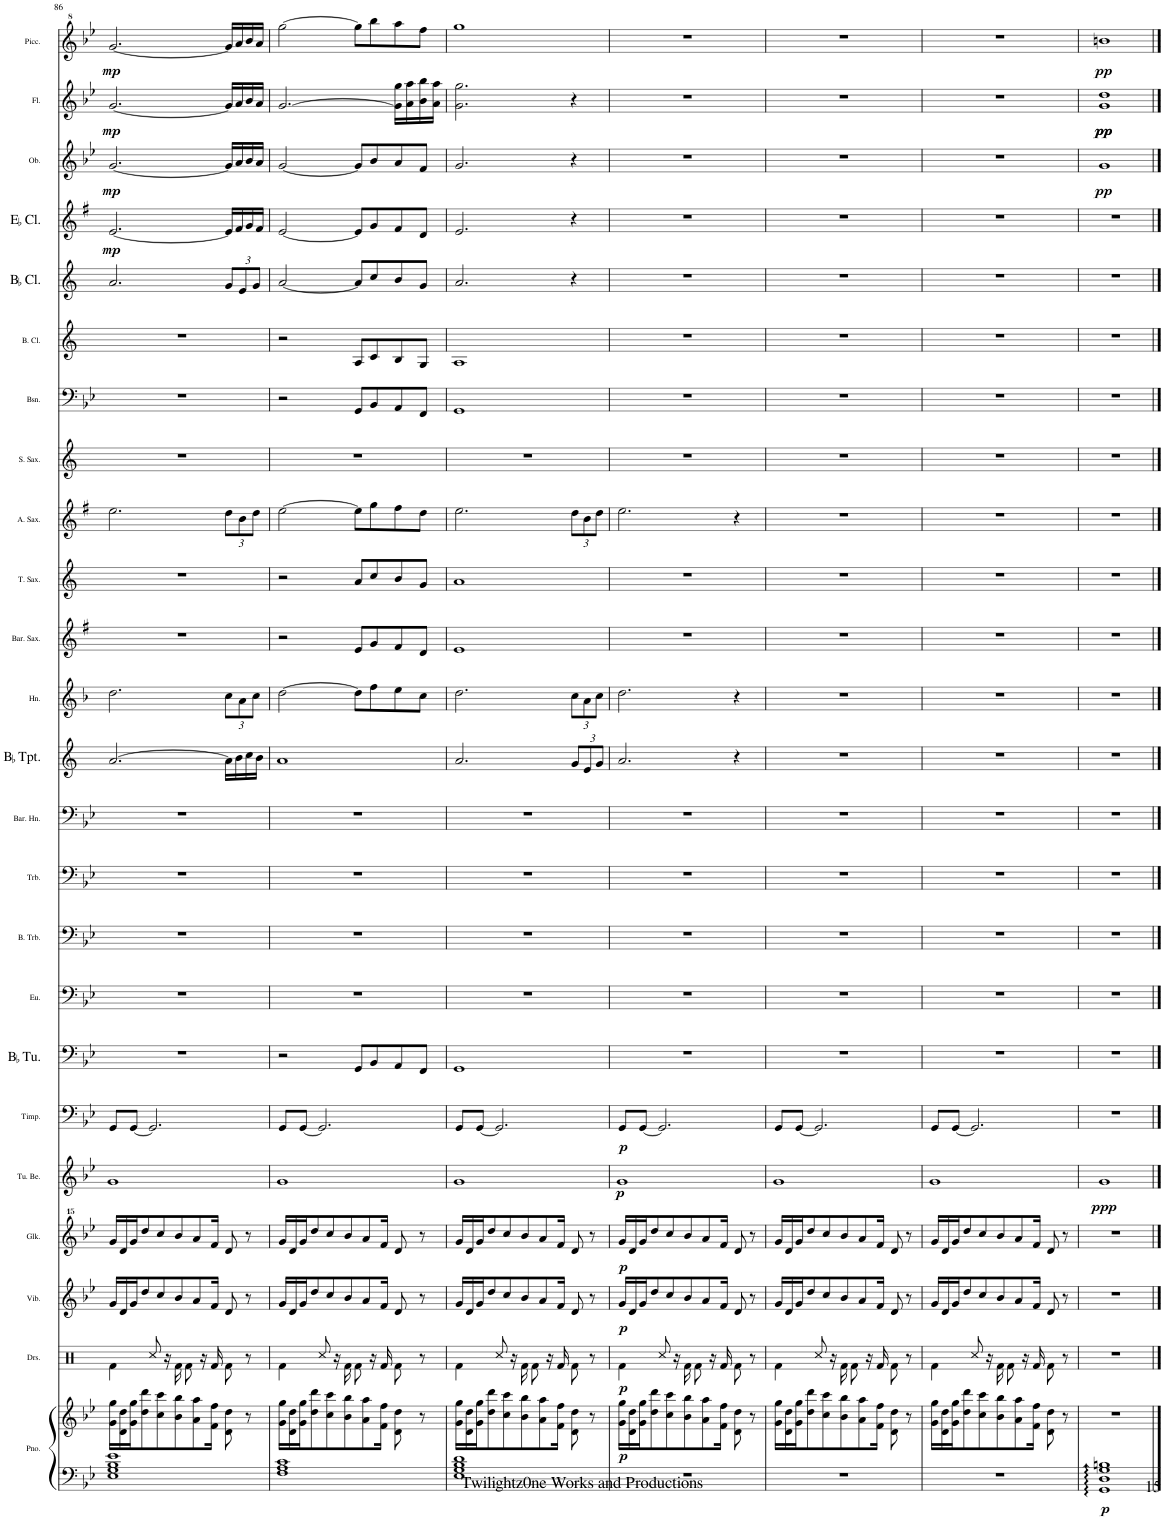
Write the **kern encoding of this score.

**kern	**kern	**dynam	**kern	**dynam	**kern	**dynam	**kern	**dynam	**kern	**dynam	**kern	**dynam	**kern	**kern	**kern	**kern	**kern	**kern	**kern	**kern	**kern	**kern	**kern	**kern	**kern	**kern	**kern	**dynam	**kern	**dynam	**kern	**dynam	**kern	**dynam
*part24	*part24	*part24	*part23	*part23	*part22	*part22	*part21	*part21	*part20	*part20	*part19	*part19	*part18	*part17	*part16	*part15	*part14	*part13	*part12	*part11	*part10	*part9	*part8	*part7	*part6	*part5	*part4	*part4	*part3	*part3	*part2	*part2	*part1	*part1
*staff25	*staff24	*staff24/25	*staff23	*staff23	*staff22	*staff22	*staff21	*staff21	*staff20	*staff20	*staff19	*staff19	*staff18	*staff17	*staff16	*staff15	*staff14	*staff13	*staff12	*staff11	*staff10	*staff9	*staff8	*staff7	*staff6	*staff5	*staff4	*staff4	*staff3	*staff3	*staff2	*staff2	*staff1	*staff1
*I"Piano	*	*	*I"Drumset	*	*I"Vibraphone	*	*I"Glockenspiel	*	*I"Tubular Bells	*	*I"Timpani	*	*I"BaccidentalFlat Tuba	*I"Euphonium	*I"Bass Trombone	*I"Trombone	*I"Baritone Horn	*I"BaccidentalFlat Trumpet	*I"Horn	*I"Baritone Saxophone	*I"Tenor Saxophone	*I"Alto Saxophone	*I"Soprano Saxophone	*I"Bassoon	*I"Bass Clarinet	*I"BaccidentalFlat Clarinet	*I"EaccidentalFlat Clarinet	*	*I"Oboe	*	*I"Flute	*	*I"Piccolo	*
*I'Pno.	*	*	*I'Drs.	*	*I'Vib.	*	*I'Glk.	*	*I'Tu. Be.	*	*I'Timp.	*	*I'BaccidentalFlat Tu.	*I'Eu.	*I'B. Trb.	*I'Trb.	*I'Bar. Hn.	*I'BaccidentalFlat Tpt.	*I'Hn.	*I'Bar. Sax.	*I'T. Sax.	*I'A. Sax.	*I'S. Sax.	*I'Bsn.	*I'B. Cl.	*I'BaccidentalFlat Cl.	*I'EaccidentalFlat Cl.	*	*I'Ob.	*	*I'Fl.	*	*I'Picc.	*
!!LO:PB:g=z
*clefF4	*clefG2	*	*clefX	*	*clefG2	*	*clefG^^2	*	*clefG2	*	*clefF4	*	*clefF4	*clefF4	*clefF4	*clefF4	*clefF4	*clefG2	*clefG2	*clefG2	*clefG2	*clefG2	*clefG2	*clefF4	*clefG2	*clefG2	*clefG2	*	*clefG2	*	*clefG2	*	*clefG^2	*
*	*	*	*	*	*	*	*	*	*	*	*	*	*	*	*	*	*Trd4c7	*Trd1c2	*Trd4c7	*Trd12c21	*Trd8c14	*Trd5c9	*Trd1c2	*	*Trd8c14	*Trd1c2	*Trd-2c-3	*	*	*	*	*	*Trd-7c-12	*
*k[b-e-]	*k[b-e-]	*	*k[]	*	*k[b-e-]	*	*k[b-e-]	*	*k[b-e-]	*	*k[b-e-]	*	*k[b-e-]	*k[b-e-]	*k[b-e-]	*k[b-e-]	*k[b-e-]	*k[]	*k[b-]	*k[f#]	*k[]	*k[f#]	*k[]	*k[b-e-]	*k[]	*k[]	*k[f#]	*	*k[b-e-]	*	*k[b-e-]	*	*k[b-e-]	*
*M4/4	*M4/4	*	*M4/4	*	*M4/4	*	*M4/4	*	*M4/4	*	*M4/4	*	*M4/4	*M4/4	*M4/4	*M4/4	*M4/4	*M4/4	*M4/4	*M4/4	*M4/4	*M4/4	*M4/4	*M4/4	*M4/4	*M4/4	*M4/4	*	*M4/4	*	*M4/4	*	*M4/4	*
=86	=86	=86	=86	=86	=86	=86	=86	=86	=86	=86	=86	=86	=86	=86	=86	=86	=86	=86	=86	=86	=86	=86	=86	=86	=86	=86	=86	=86	=86	=86	=86	=86	=86	=86
!	!	!	!	!	!	!	!	!	!	!	!	!	!	!	!	!	!	!	!	!	!	!	!	!	!	!	!	!LO:DY:b	!	!LO:DY:b	!	!LO:DY:b	!	!LO:DY:b
1E- 1G 1B- 1e-	16g\ 16gg\LL	.	4Rf\	.	16g/LL	.	16ggg/LL	.	1g	.	8GG/L	.	1r	1r	1r	1r	1r	[2.a/	2.dd\	1r	1r	2.ee\	1r	1r	1r	2.a/	[2.e/	mp	[2.g/	mp	[2.g/	mp	[2.gg/	mp
.	16d\ 16dd\	.	.	.	16d/	.	16ddd/	.	.	.	.	.	.	.	.	.	.	.	.	.	.	.	.	.	.	.	.	.	.	.	.	.	.	.
.	16g\ 16gg\J	.	.	.	16g/J	.	16ggg/J	.	.	.	[8GG/J	.	.	.	.	.	.	.	.	.	.	.	.	.	.	.	.	.	.	.	.	.	.	.
.	8dd\ 8ddd\	.	.	.	8dd/	.	8dddd/	.	.	.	.	.	.	.	.	.	.	.	.	.	.	.	.	.	.	.	.	.	.	.	.	.	.	.
.	.	.	8Rcc/	.	.	.	.	.	.	.	2.GG/]	.	.	.	.	.	.	.	.	.	.	.	.	.	.	.	.	.	.	.	.	.	.	.
.	8cc\ 8ccc\	.	.	.	8cc/	.	8cccc/	.	.	.	.	.	.	.	.	.	.	.	.	.	.	.	.	.	.	.	.	.	.	.	.	.	.	.
.	.	.	16r	.	.	.	.	.	.	.	.	.	.	.	.	.	.	.	.	.	.	.	.	.	.	.	.	.	.	.	.	.	.	.
.	8b-\ 8bb-\	.	16Rf\	.	8b-/	.	8bbb-/	.	.	.	.	.	.	.	.	.	.	.	.	.	.	.	.	.	.	.	.	.	.	.	.	.	.	.
.	.	.	8Rf\	.	.	.	.	.	.	.	.	.	.	.	.	.	.	.	.	.	.	.	.	.	.	.	.	.	.	.	.	.	.	.
.	8a\ 8aa\	.	.	.	8a/	.	8aaa/	.	.	.	.	.	.	.	.	.	.	.	.	.	.	.	.	.	.	.	.	.	.	.	.	.	.	.
.	.	.	16r	.	.	.	.	.	.	.	.	.	.	.	.	.	.	.	.	.	.	.	.	.	.	.	.	.	.	.	.	.	.	.
.	16f\ 16ff\Jk	.	16Rf/	.	16f/Jk	.	16fff/Jk	.	.	.	.	.	.	.	.	.	.	.	.	.	.	.	.	.	.	.	.	.	.	.	.	.	.	.
*	*	*	*	*	*	*	*	*	*	*	*	*	*	*	*	*	*	*	*Xbrackettup	*	*	*Xbrackettup	*	*	*	*Xbrackettup	*	*	*	*	*	*	*	*
.	8d\ 8dd\	.	8Rf\	.	8d/	.	8ddd/	.	.	.	.	.	.	.	.	.	.	16a\LL]	12cc\L	.	.	12dd\L	.	.	.	12g/L	16e/LL]	.	16g/LL]	.	16g/LL]	.	16gg/LL]	.
.	.	.	.	.	.	.	.	.	.	.	.	.	.	.	.	.	.	16b\	.	.	.	.	.	.	.	.	16f#/	.	16a/	.	16a/	.	16aa/	.
.	.	.	.	.	.	.	.	.	.	.	.	.	.	.	.	.	.	.	12a\	.	.	12b\	.	.	.	12e/	.	.	.	.	.	.	.	.
.	8r	.	8r	.	8r	.	8r	.	.	.	.	.	.	.	.	.	.	16cc\	.	.	.	.	.	.	.	.	16g/	.	16b-/	.	16b-/	.	16bb-/	.
.	.	.	.	.	.	.	.	.	.	.	.	.	.	.	.	.	.	.	12cc\J	.	.	12dd\J	.	.	.	12g/J	.	.	.	.	.	.	.	.
.	.	.	.	.	.	.	.	.	.	.	.	.	.	.	.	.	.	16b\JJ	.	.	.	.	.	.	.	.	16f#/JJ	.	16a/JJ	.	16a/JJ	.	16aa/JJ	.
=87	=87	=87	=87	=87	=87	=87	=87	=87	=87	=87	=87	=87	=87	=87	=87	=87	=87	=87	=87	=87	=87	=87	=87	=87	=87	=87	=87	=87	=87	=87	=87	=87	=87	=87
1F 1A 1c	16g\ 16gg\LL	.	4Rf\	.	16g/LL	.	16ggg/LL	.	1g	.	8GG/L	.	2r	1r	1r	1r	1r	1a	[2dd\	2r	2r	[2ee\	1r	2r	2r	[2a/	[2e/	.	[2g/	.	[2.g/	.	[2ggg\	.
.	16d\ 16dd\	.	.	.	16d/	.	16ddd/	.	.	.	.	.	.	.	.	.	.	.	.	.	.	.	.	.	.	.	.	.	.	.	.	.	.	.
.	16g\ 16gg\J	.	.	.	16g/J	.	16ggg/J	.	.	.	[8GG/J	.	.	.	.	.	.	.	.	.	.	.	.	.	.	.	.	.	.	.	.	.	.	.
.	8dd\ 8ddd\	.	.	.	8dd/	.	8dddd/	.	.	.	.	.	.	.	.	.	.	.	.	.	.	.	.	.	.	.	.	.	.	.	.	.	.	.
.	.	.	8Rcc/	.	.	.	.	.	.	.	2.GG/]	.	.	.	.	.	.	.	.	.	.	.	.	.	.	.	.	.	.	.	.	.	.	.
.	8cc\ 8ccc\	.	.	.	8cc/	.	8cccc/	.	.	.	.	.	.	.	.	.	.	.	.	.	.	.	.	.	.	.	.	.	.	.	.	.	.	.
.	.	.	16r	.	.	.	.	.	.	.	.	.	.	.	.	.	.	.	.	.	.	.	.	.	.	.	.	.	.	.	.	.	.	.
.	8b-\ 8bb-\	.	16Rf\	.	8b-/	.	8bbb-/	.	.	.	.	.	.	.	.	.	.	.	.	.	.	.	.	.	.	.	.	.	.	.	.	.	.	.
.	.	.	8Rf\	.	.	.	.	.	.	.	.	.	8GG/L	.	.	.	.	.	8dd\L]	8e/L	8a/L	8ee\L]	.	8GG/L	8A/L	8a/L]	8e/L]	.	8g/L]	.	.	.	8ggg\L]	.
.	8a\ 8aa\	.	.	.	8a/	.	8aaa/	.	.	.	.	.	.	.	.	.	.	.	.	.	.	.	.	.	.	.	.	.	.	.	.	.	.	.
.	.	.	16r	.	.	.	.	.	.	.	.	.	8BB-/	.	.	.	.	.	8ff\	8g/	8cc/	8gg\	.	8BB-/	8c/	8cc/	8g/	.	8b-/	.	.	.	8bbb-\	.
.	16f\ 16ff\Jk	.	16Rf/	.	16f/Jk	.	16fff/Jk	.	.	.	.	.	.	.	.	.	.	.	.	.	.	.	.	.	.	.	.	.	.	.	.	.	.	.
.	8d\ 8dd\	.	8Rf\	.	8d/	.	8ddd/	.	.	.	.	.	8AA/	.	.	.	.	.	8ee\	8f#/	8b/	8ff#\	.	8AA/	8B/	8b/	8f#/	.	8a/	.	16g\] 16gg\LL	.	8aaa\	.
.	.	.	.	.	.	.	.	.	.	.	.	.	.	.	.	.	.	.	.	.	.	.	.	.	.	.	.	.	.	.	16a\ 16aa\	.	.	.
.	8r	.	8r	.	8r	.	8r	.	.	.	.	.	8FF/J	.	.	.	.	.	8cc\J	8d/J	8g/J	8dd\J	.	8FF/J	8G/J	8g/J	8d/J	.	8f/J	.	16b-\ 16bb-\	.	8fff\J	.
.	.	.	.	.	.	.	.	.	.	.	.	.	.	.	.	.	.	.	.	.	.	.	.	.	.	.	.	.	.	.	16a\ 16aa\JJ	.	.	.
=88	=88	=88	=88	=88	=88	=88	=88	=88	=88	=88	=88	=88	=88	=88	=88	=88	=88	=88	=88	=88	=88	=88	=88	=88	=88	=88	=88	=88	=88	=88	=88	=88	=88	=88
1E- 1G 1B- 1d	16g\ 16gg\LL	.	4Rf\	.	16g/LL	.	16ggg/LL	.	1g	.	8GG/L	.	1GG	1r	1r	1r	1r	2.a/	2.dd\	1e	1a	2.ee\	1r	1GG	1A	2.a/	2.e/	.	2.g/	.	2.g\ 2.gg\	.	1ggg	.
.	16d\ 16dd\	.	.	.	16d/	.	16ddd/	.	.	.	.	.	.	.	.	.	.	.	.	.	.	.	.	.	.	.	.	.	.	.	.	.	.	.
.	16g\ 16gg\J	.	.	.	16g/J	.	16ggg/J	.	.	.	[8GG/J	.	.	.	.	.	.	.	.	.	.	.	.	.	.	.	.	.	.	.	.	.	.	.
.	8dd\ 8ddd\	.	.	.	8dd/	.	8dddd/	.	.	.	.	.	.	.	.	.	.	.	.	.	.	.	.	.	.	.	.	.	.	.	.	.	.	.
.	.	.	8Rcc/	.	.	.	.	.	.	.	2.GG/]	.	.	.	.	.	.	.	.	.	.	.	.	.	.	.	.	.	.	.	.	.	.	.
.	8cc\ 8ccc\	.	.	.	8cc/	.	8cccc/	.	.	.	.	.	.	.	.	.	.	.	.	.	.	.	.	.	.	.	.	.	.	.	.	.	.	.
.	.	.	16r	.	.	.	.	.	.	.	.	.	.	.	.	.	.	.	.	.	.	.	.	.	.	.	.	.	.	.	.	.	.	.
.	8b-\ 8bb-\	.	16Rf\	.	8b-/	.	8bbb-/	.	.	.	.	.	.	.	.	.	.	.	.	.	.	.	.	.	.	.	.	.	.	.	.	.	.	.
.	.	.	8Rf\	.	.	.	.	.	.	.	.	.	.	.	.	.	.	.	.	.	.	.	.	.	.	.	.	.	.	.	.	.	.	.
.	8a\ 8aa\	.	.	.	8a/	.	8aaa/	.	.	.	.	.	.	.	.	.	.	.	.	.	.	.	.	.	.	.	.	.	.	.	.	.	.	.
.	.	.	16r	.	.	.	.	.	.	.	.	.	.	.	.	.	.	.	.	.	.	.	.	.	.	.	.	.	.	.	.	.	.	.
.	16f\ 16ff\Jk	.	16Rf/	.	16f/Jk	.	16fff/Jk	.	.	.	.	.	.	.	.	.	.	.	.	.	.	.	.	.	.	.	.	.	.	.	.	.	.	.
*	*	*	*	*	*	*	*	*	*	*	*	*	*	*	*	*	*	*Xbrackettup	*	*	*	*	*	*	*	*	*	*	*	*	*	*	*	*
.	8d\ 8dd\	.	8Rf\	.	8d/	.	8ddd/	.	.	.	.	.	.	.	.	.	.	12g/L	12cc\L	.	.	12dd\L	.	.	.	4r	4r	.	4r	.	4r	.	.	.
.	.	.	.	.	.	.	.	.	.	.	.	.	.	.	.	.	.	12e/	12a\	.	.	12b\	.	.	.	.	.	.	.	.	.	.	.	.
.	8r	.	8r	.	8r	.	8r	.	.	.	.	.	.	.	.	.	.	.	.	.	.	.	.	.	.	.	.	.	.	.	.	.	.	.
.	.	.	.	.	.	.	.	.	.	.	.	.	.	.	.	.	.	12g/J	12cc\J	.	.	12dd\J	.	.	.	.	.	.	.	.	.	.	.	.
=89	=89	=89	=89	=89	=89	=89	=89	=89	=89	=89	=89	=89	=89	=89	=89	=89	=89	=89	=89	=89	=89	=89	=89	=89	=89	=89	=89	=89	=89	=89	=89	=89	=89	=89
!	!	!LO:DY:b	!	!LO:DY:b	!	!LO:DY:b	!	!LO:DY:b	!	!LO:DY:b	!	!LO:DY:b	!	!	!	!	!	!	!	!	!	!	!	!	!	!	!	!	!	!	!	!	!	!
1r	16g\ 16gg\LL	p	4Rf\	p	16g/LL	p	16ggg/LL	p	1g	p	8GG/L	p	1r	1r	1r	1r	1r	2.a/	2.dd\	1r	1r	2.ee\	1r	1r	1r	1r	1r	.	1r	.	1r	.	1r	.
.	16d\ 16dd\	.	.	.	16d/	.	16ddd/	.	.	.	.	.	.	.	.	.	.	.	.	.	.	.	.	.	.	.	.	.	.	.	.	.	.	.
.	16g\ 16gg\J	.	.	.	16g/J	.	16ggg/J	.	.	.	[8GG/J	.	.	.	.	.	.	.	.	.	.	.	.	.	.	.	.	.	.	.	.	.	.	.
.	8dd\ 8ddd\	.	.	.	8dd/	.	8dddd/	.	.	.	.	.	.	.	.	.	.	.	.	.	.	.	.	.	.	.	.	.	.	.	.	.	.	.
.	.	.	8Rcc/	.	.	.	.	.	.	.	2.GG/]	.	.	.	.	.	.	.	.	.	.	.	.	.	.	.	.	.	.	.	.	.	.	.
.	8cc\ 8ccc\	.	.	.	8cc/	.	8cccc/	.	.	.	.	.	.	.	.	.	.	.	.	.	.	.	.	.	.	.	.	.	.	.	.	.	.	.
.	.	.	16r	.	.	.	.	.	.	.	.	.	.	.	.	.	.	.	.	.	.	.	.	.	.	.	.	.	.	.	.	.	.	.
.	8b-\ 8bb-\	.	16Rf\	.	8b-/	.	8bbb-/	.	.	.	.	.	.	.	.	.	.	.	.	.	.	.	.	.	.	.	.	.	.	.	.	.	.	.
.	.	.	8Rf\	.	.	.	.	.	.	.	.	.	.	.	.	.	.	.	.	.	.	.	.	.	.	.	.	.	.	.	.	.	.	.
.	8a\ 8aa\	.	.	.	8a/	.	8aaa/	.	.	.	.	.	.	.	.	.	.	.	.	.	.	.	.	.	.	.	.	.	.	.	.	.	.	.
.	.	.	16r	.	.	.	.	.	.	.	.	.	.	.	.	.	.	.	.	.	.	.	.	.	.	.	.	.	.	.	.	.	.	.
.	16f\ 16ff\Jk	.	16Rf/	.	16f/Jk	.	16fff/Jk	.	.	.	.	.	.	.	.	.	.	.	.	.	.	.	.	.	.	.	.	.	.	.	.	.	.	.
.	8d\ 8dd\	.	8Rf\	.	8d/	.	8ddd/	.	.	.	.	.	.	.	.	.	.	4r	4r	.	.	4r	.	.	.	.	.	.	.	.	.	.	.	.
.	8r	.	8r	.	8r	.	8r	.	.	.	.	.	.	.	.	.	.	.	.	.	.	.	.	.	.	.	.	.	.	.	.	.	.	.
=90	=90	=90	=90	=90	=90	=90	=90	=90	=90	=90	=90	=90	=90	=90	=90	=90	=90	=90	=90	=90	=90	=90	=90	=90	=90	=90	=90	=90	=90	=90	=90	=90	=90	=90
1r	16g\ 16gg\LL	.	4Rf\	.	16g/LL	.	16ggg/LL	.	1g	.	8GG/L	.	1r	1r	1r	1r	1r	1r	1r	1r	1r	1r	1r	1r	1r	1r	1r	.	1r	.	1r	.	1r	.
.	16d\ 16dd\	.	.	.	16d/	.	16ddd/	.	.	.	.	.	.	.	.	.	.	.	.	.	.	.	.	.	.	.	.	.	.	.	.	.	.	.
.	16g\ 16gg\J	.	.	.	16g/J	.	16ggg/J	.	.	.	[8GG/J	.	.	.	.	.	.	.	.	.	.	.	.	.	.	.	.	.	.	.	.	.	.	.
.	8dd\ 8ddd\	.	.	.	8dd/	.	8dddd/	.	.	.	.	.	.	.	.	.	.	.	.	.	.	.	.	.	.	.	.	.	.	.	.	.	.	.
.	.	.	8Rcc/	.	.	.	.	.	.	.	2.GG/]	.	.	.	.	.	.	.	.	.	.	.	.	.	.	.	.	.	.	.	.	.	.	.
.	8cc\ 8ccc\	.	.	.	8cc/	.	8cccc/	.	.	.	.	.	.	.	.	.	.	.	.	.	.	.	.	.	.	.	.	.	.	.	.	.	.	.
.	.	.	16r	.	.	.	.	.	.	.	.	.	.	.	.	.	.	.	.	.	.	.	.	.	.	.	.	.	.	.	.	.	.	.
.	8b-\ 8bb-\	.	16Rf\	.	8b-/	.	8bbb-/	.	.	.	.	.	.	.	.	.	.	.	.	.	.	.	.	.	.	.	.	.	.	.	.	.	.	.
.	.	.	8Rf\	.	.	.	.	.	.	.	.	.	.	.	.	.	.	.	.	.	.	.	.	.	.	.	.	.	.	.	.	.	.	.
.	8a\ 8aa\	.	.	.	8a/	.	8aaa/	.	.	.	.	.	.	.	.	.	.	.	.	.	.	.	.	.	.	.	.	.	.	.	.	.	.	.
.	.	.	16r	.	.	.	.	.	.	.	.	.	.	.	.	.	.	.	.	.	.	.	.	.	.	.	.	.	.	.	.	.	.	.
.	16f\ 16ff\Jk	.	16Rf/	.	16f/Jk	.	16fff/Jk	.	.	.	.	.	.	.	.	.	.	.	.	.	.	.	.	.	.	.	.	.	.	.	.	.	.	.
.	8d\ 8dd\	.	8Rf\	.	8d/	.	8ddd/	.	.	.	.	.	.	.	.	.	.	.	.	.	.	.	.	.	.	.	.	.	.	.	.	.	.	.
.	8r	.	8r	.	8r	.	8r	.	.	.	.	.	.	.	.	.	.	.	.	.	.	.	.	.	.	.	.	.	.	.	.	.	.	.
=91	=91	=91	=91	=91	=91	=91	=91	=91	=91	=91	=91	=91	=91	=91	=91	=91	=91	=91	=91	=91	=91	=91	=91	=91	=91	=91	=91	=91	=91	=91	=91	=91	=91	=91
1r	16g\ 16gg\LL	.	4Rf\	.	16g/LL	.	16ggg/LL	.	1g	.	8GG/L	.	1r	1r	1r	1r	1r	1r	1r	1r	1r	1r	1r	1r	1r	1r	1r	.	1r	.	1r	.	1r	.
.	16d\ 16dd\	.	.	.	16d/	.	16ddd/	.	.	.	.	.	.	.	.	.	.	.	.	.	.	.	.	.	.	.	.	.	.	.	.	.	.	.
.	16g\ 16gg\J	.	.	.	16g/J	.	16ggg/J	.	.	.	[8GG/J	.	.	.	.	.	.	.	.	.	.	.	.	.	.	.	.	.	.	.	.	.	.	.
.	8dd\ 8ddd\	.	.	.	8dd/	.	8dddd/	.	.	.	.	.	.	.	.	.	.	.	.	.	.	.	.	.	.	.	.	.	.	.	.	.	.	.
.	.	.	8Rcc/	.	.	.	.	.	.	.	2.GG/]	.	.	.	.	.	.	.	.	.	.	.	.	.	.	.	.	.	.	.	.	.	.	.
.	8cc\ 8ccc\	.	.	.	8cc/	.	8cccc/	.	.	.	.	.	.	.	.	.	.	.	.	.	.	.	.	.	.	.	.	.	.	.	.	.	.	.
.	.	.	16r	.	.	.	.	.	.	.	.	.	.	.	.	.	.	.	.	.	.	.	.	.	.	.	.	.	.	.	.	.	.	.
.	8b-\ 8bb-\	.	16Rf\	.	8b-/	.	8bbb-/	.	.	.	.	.	.	.	.	.	.	.	.	.	.	.	.	.	.	.	.	.	.	.	.	.	.	.
.	.	.	8Rf\	.	.	.	.	.	.	.	.	.	.	.	.	.	.	.	.	.	.	.	.	.	.	.	.	.	.	.	.	.	.	.
.	8a\ 8aa\	.	.	.	8a/	.	8aaa/	.	.	.	.	.	.	.	.	.	.	.	.	.	.	.	.	.	.	.	.	.	.	.	.	.	.	.
.	.	.	16r	.	.	.	.	.	.	.	.	.	.	.	.	.	.	.	.	.	.	.	.	.	.	.	.	.	.	.	.	.	.	.
.	16f\ 16ff\Jk	.	16Rf/	.	16f/Jk	.	16fff/Jk	.	.	.	.	.	.	.	.	.	.	.	.	.	.	.	.	.	.	.	.	.	.	.	.	.	.	.
.	8d\ 8dd\	.	8Rf\	.	8d/	.	8ddd/	.	.	.	.	.	.	.	.	.	.	.	.	.	.	.	.	.	.	.	.	.	.	.	.	.	.	.
.	8r	.	8r	.	8r	.	8r	.	.	.	.	.	.	.	.	.	.	.	.	.	.	.	.	.	.	.	.	.	.	.	.	.	.	.
=92	=92	=92	=92	=92	=92	=92	=92	=92	=92	=92	=92	=92	=92	=92	=92	=92	=92	=92	=92	=92	=92	=92	=92	=92	=92	=92	=92	=92	=92	=92	=92	=92	=92	=92
!	!	!LO:DY:b=2	!	!	!	!	!	!	!	!LO:DY:b	!	!	!	!	!	!	!	!	!	!	!	!	!	!	!	!	!	!	!	!LO:DY:b	!	!LO:DY:b	!	!
!	!	!	!	!	!	!	!	!	!	!	!	!	!	!	!	!	!	!	!	!	!	!	!	!	!	!	!	!	!	!	!	!LO:DY:n=1:b	!	!LO:DY:b
1GG: 1D: 1G: 1Bn:	1r	p	1r	.	1r	.	1r	.	1g	ppp	1r	.	1r	1r	1r	1r	1r	1r	1r	1r	1r	1r	1r	1r	1r	1r	1r	.	1g	pp	1g 1dd	pp pp	1bbn	pp
==	==	==	==	==	==	==	==	==	==	==	==	==	==	==	==	==	==	==	==	==	==	==	==	==	==	==	==	==	==	==	==	==	==	==
*-	*-	*-	*-	*-	*-	*-	*-	*-	*-	*-	*-	*-	*-	*-	*-	*-	*-	*-	*-	*-	*-	*-	*-	*-	*-	*-	*-	*-	*-	*-	*-	*-	*-	*-
